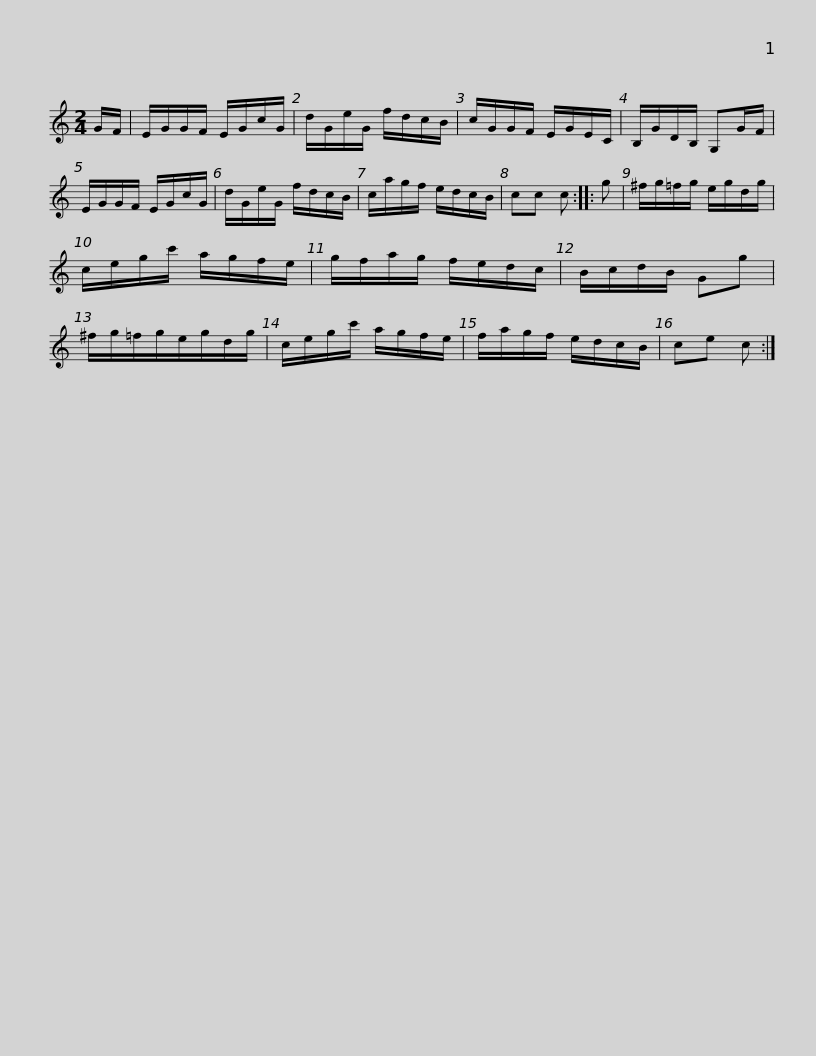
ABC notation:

X:1
L:1/8
M:2/4
I:linebreak $
K:C
V:1 treble
V:1
 G/F/ | E/G/G/F/ E/G/c/G/ | d/G/e/G/ f/d/c/B/ | c/G/G/F/ E/G/E/C/ | B,/G/D/B,/ G,G/F/ | %5
 E/G/G/F/ E/G/c/G/ | d/G/e/G/ f/d/c/B/ |$ c/a/g/f/ e/d/c/B/ | cc c :: g | %10
 ^f/g/=f/g/ e/g/d/g/ | c/e/g/c'/ a/g/f/e/ | g/f/a/g/ f/e/d/c/ | B/c/d/B/ Gg |$ ^f/g/=f/g/e/g/d/g/ | %15
 c/e/g/c'/ a/g/f/e/ | f/a/g/f/ e/d/c/B/ | ce c :| %18
